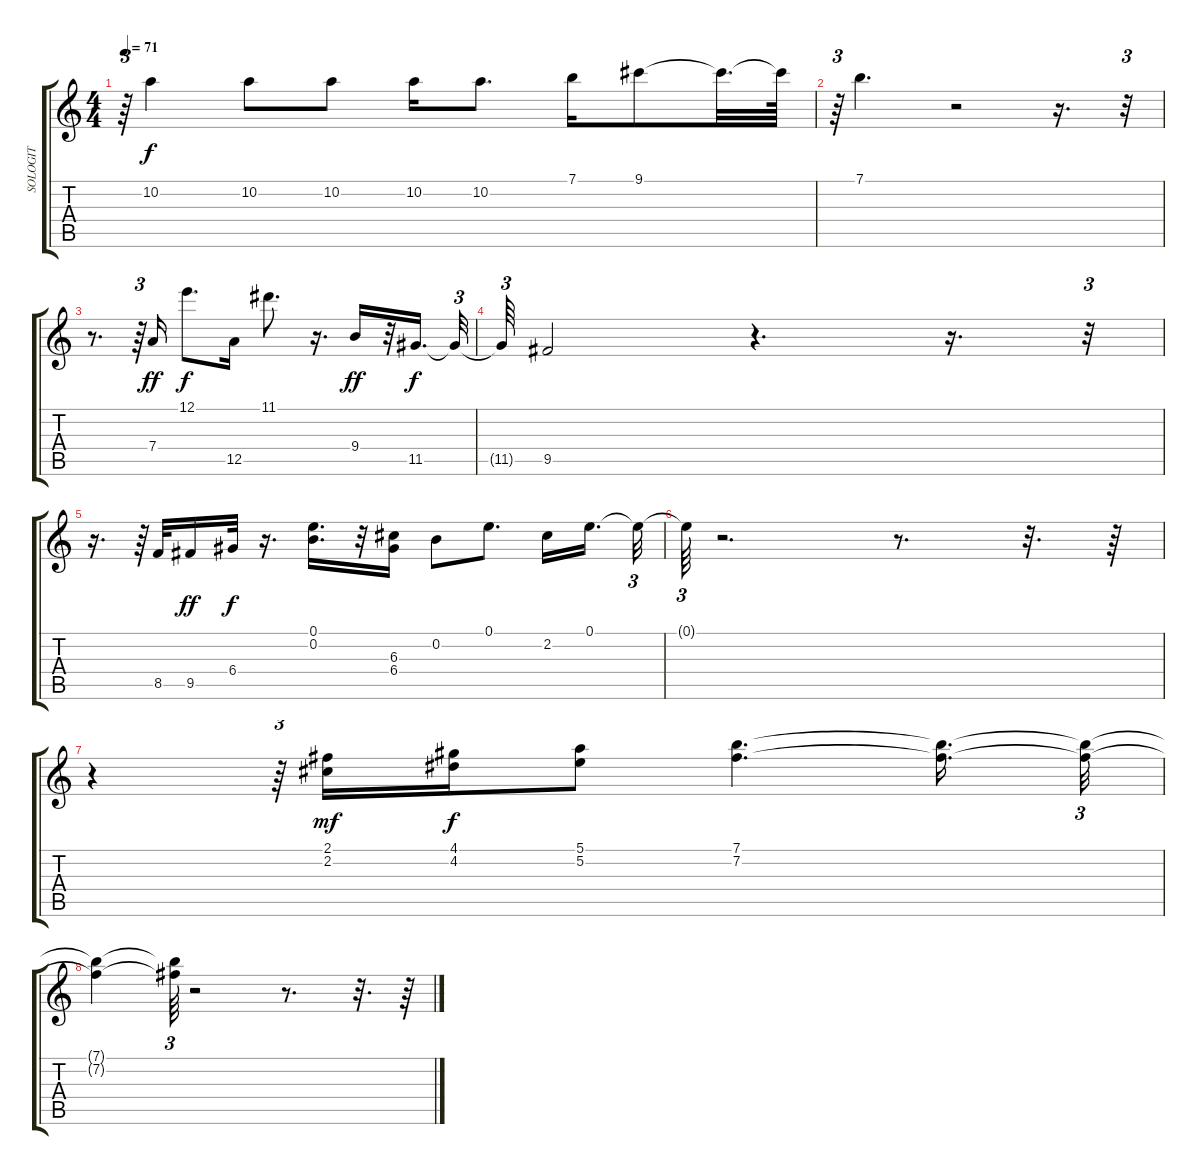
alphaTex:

\track ("SOLOGIT" "SOLOGIT") {instrument distortionguitar}
\staff {score tabs}
\tuning (E4 B3 G3 D3 A2 E2) {hide}
\ts (4 4)
\tempo 71
\clef g2
\ks c
r.64{tu (3 2) dy f} 10.2.4 10.2.8 10.2.8 10.2.16 10.2.8{d} 7.1.16 9.1.8 9.1{t}.32{d} 9.1{t}.64 |
r.64{tu (3 2)} 7.1.4{d} r.2 r.16{d} r.32{tu (3 2)} |
r.8{d} r.64{tu (3 2)} 7.4.16{dy ff} 12.1.8{d dy f} 12.5.16 11.1.8{d} r.16{d} 9.4.16{dy ff} r.32 11.5.16{d dy f} 11.5{t}.32{tu (3 2)} |
11.5{t}.64{tu (3 2)} 9.5.2 r.4{d} r.16{d} r.32{tu (3 2)} |
r.16{d} r.64{tu (3 2)} 8.5.32{volume 12} 9.5.16{dy ff} 6.4.32{dy f} r.16{d} (0.1 0.2).16{d} r.32 (6.3 6.4).16 0.2.8 0.1.8{d} 2.2.16 0.1.16{d beam splitsecondary} 0.1{t}.32{tu (3 2)} |
0.1{t}.64{tu (3 2)} r.2{d} r.8{d} r.32{d} r.64 |
r.4 r.64{tu (3 2)} (2.1 2.2).16{dy mf} (4.1 4.2).16{dy f} (5.1 5.2).8 (7.1 7.2).4{d} (7.1{t} 7.2{t}).16{d} (7.1{t} 7.2{t}).32{tu (3 2)} |
(7.1{t} 7.2{t}).4 (7.1{t} 7.2{t}).64{tu (3 2)} r.2 r.8{d} r.32{d} r.64
